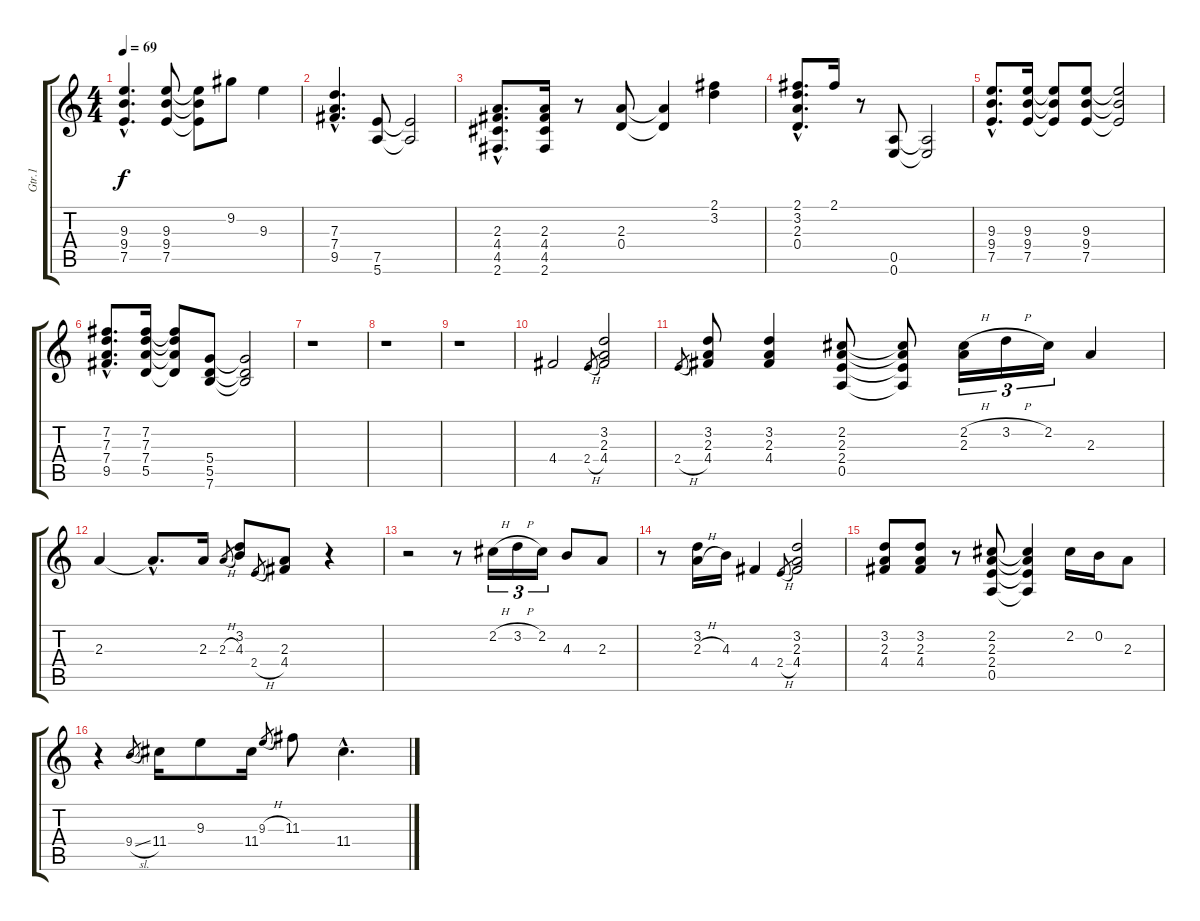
\track ("Gtr.1" "Gtr.1") {instrument distortionguitar}
\staff {score tabs}
\tuning (E4 B3 G3 D3 A2 E2) {hide}
\ts (4 4)
\tempo 69
\clef g2
\ks c
(9.3{hac} 9.4{hac} 7.5{hac}).4{d dy f} (9.3 9.4 7.5).8 (9.3{t} 9.4{t} 7.5{t}).8 9.2.8 9.3.4 |
(7.3{hac} 7.4{hac} 9.5{hac}).4{d} (7.5 5.6).8 (7.5{t} 5.6{t}).2 |
(2.3{hac} 4.4{hac} 4.5{hac} 2.6{hac}).8{d} (2.3 4.4 4.5 2.6).16 r.8 (2.3 0.4).8 (2.3{t} 0.4{t}).4 (2.1 3.2).4 |
(2.1{hac} 3.2{hac} 2.3{hac} 0.4{hac}).8{d} 2.1.16 r.8 (0.5 0.6).8 (0.5{t} 0.6{t}).2 |
(9.3{hac} 9.4{hac} 7.5{hac}).8{d} (9.3 9.4 7.5).16 (9.3{t} 9.4{t} 7.5{t}).8 (9.3 9.4 7.5).8 (9.3{t} 9.4{t} 7.5{t}).2 |
(7.2{hac} 7.3{hac} 7.4{hac} 9.5{hac}).8{d} (7.2 7.3 7.4 5.5).16 (7.2{t} 7.3{t} 7.4{t} 5.5{t}).8 (5.4 5.5 7.6).8 (5.4{t} 5.5{t} 7.6{t}).2 |
r.1 |
r.1 |
r.1 |
4.4.2 2.4{h}.8{gr} (3.2 2.3 4.4).2 |
2.4{h}.8{gr} (3.2 2.3 4.4).8 (3.2 2.3 4.4).4 (2.2 2.3 2.4 0.5).8 (2.2{t} 2.3{t} 2.4{t} 0.5{t}).8 (2.2{h} 2.3).16{tu (3 2)} 3.2{h}.16{tu (3 2)} 2.2.16{tu (3 2)} 2.3.4 |
2.3.4 2.3{hac t}.8{d} 2.3.16 2.3{h}.8{gr} (3.2 4.3).8 2.4{h}.8{gr} (2.3 4.4).8 r.4 |
r.2 r.8 2.2{h}.16{tu (3 2)} 3.2{h}.16{tu (3 2)} 2.2.16{tu (3 2)} 4.3.8 2.3.8 |
r.8 (3.2 2.3{h}).16 4.3.16 4.4.4 2.4{h}.8{gr} (3.2 2.3 4.4).2 |
(3.2 2.3 4.4).8 (3.2 2.3 4.4).8 r.8 (2.2 2.3 2.4 0.5).8 (2.2{t} 2.3{t} 2.4{t} 0.5{t}).4 2.2.16 0.2.16 2.3.8 |
r.4 9.4{sl}.8{gr} 11.4.16 9.3.8 11.4.16 9.3{h}.8{gr} 11.3.8 11.4{hac}.4{d}
